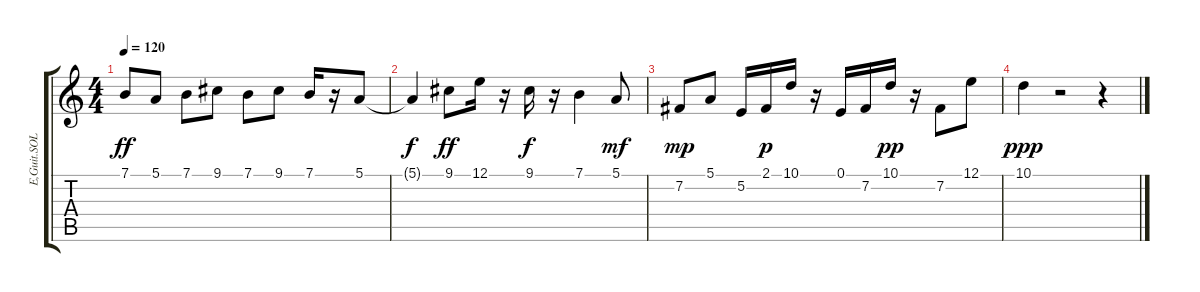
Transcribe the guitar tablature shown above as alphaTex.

\track ("E,Guit.SOLO" "E,Guit.SOL") {instrument drawbarorgan}
\staff {score tabs}
\tuning (E4 B3 G3 D3 A2 E2) {hide}
\ts (4 4)
\tempo 120
\clef g2
\ks c
7.1.8{dy ff} 5.1.8 7.1.8 9.1.8 7.1.8 9.1.8 7.1.16 r.16 5.1.8 |
5.1{t}.4{dy f} 9.1.8{dy ff} 12.1.16 r.16 9.1.16{dy f} r.16 7.1.4 5.1.8{dy mf} |
7.2.8{dy mp} 5.1.8 5.2.16 2.1.16{dy p} 10.1.16 r.16 0.1.16 7.2.16 10.1.16{dy pp} r.16 7.2.8 12.1.8 |
10.1.4{dy ppp} r.2 r.4
